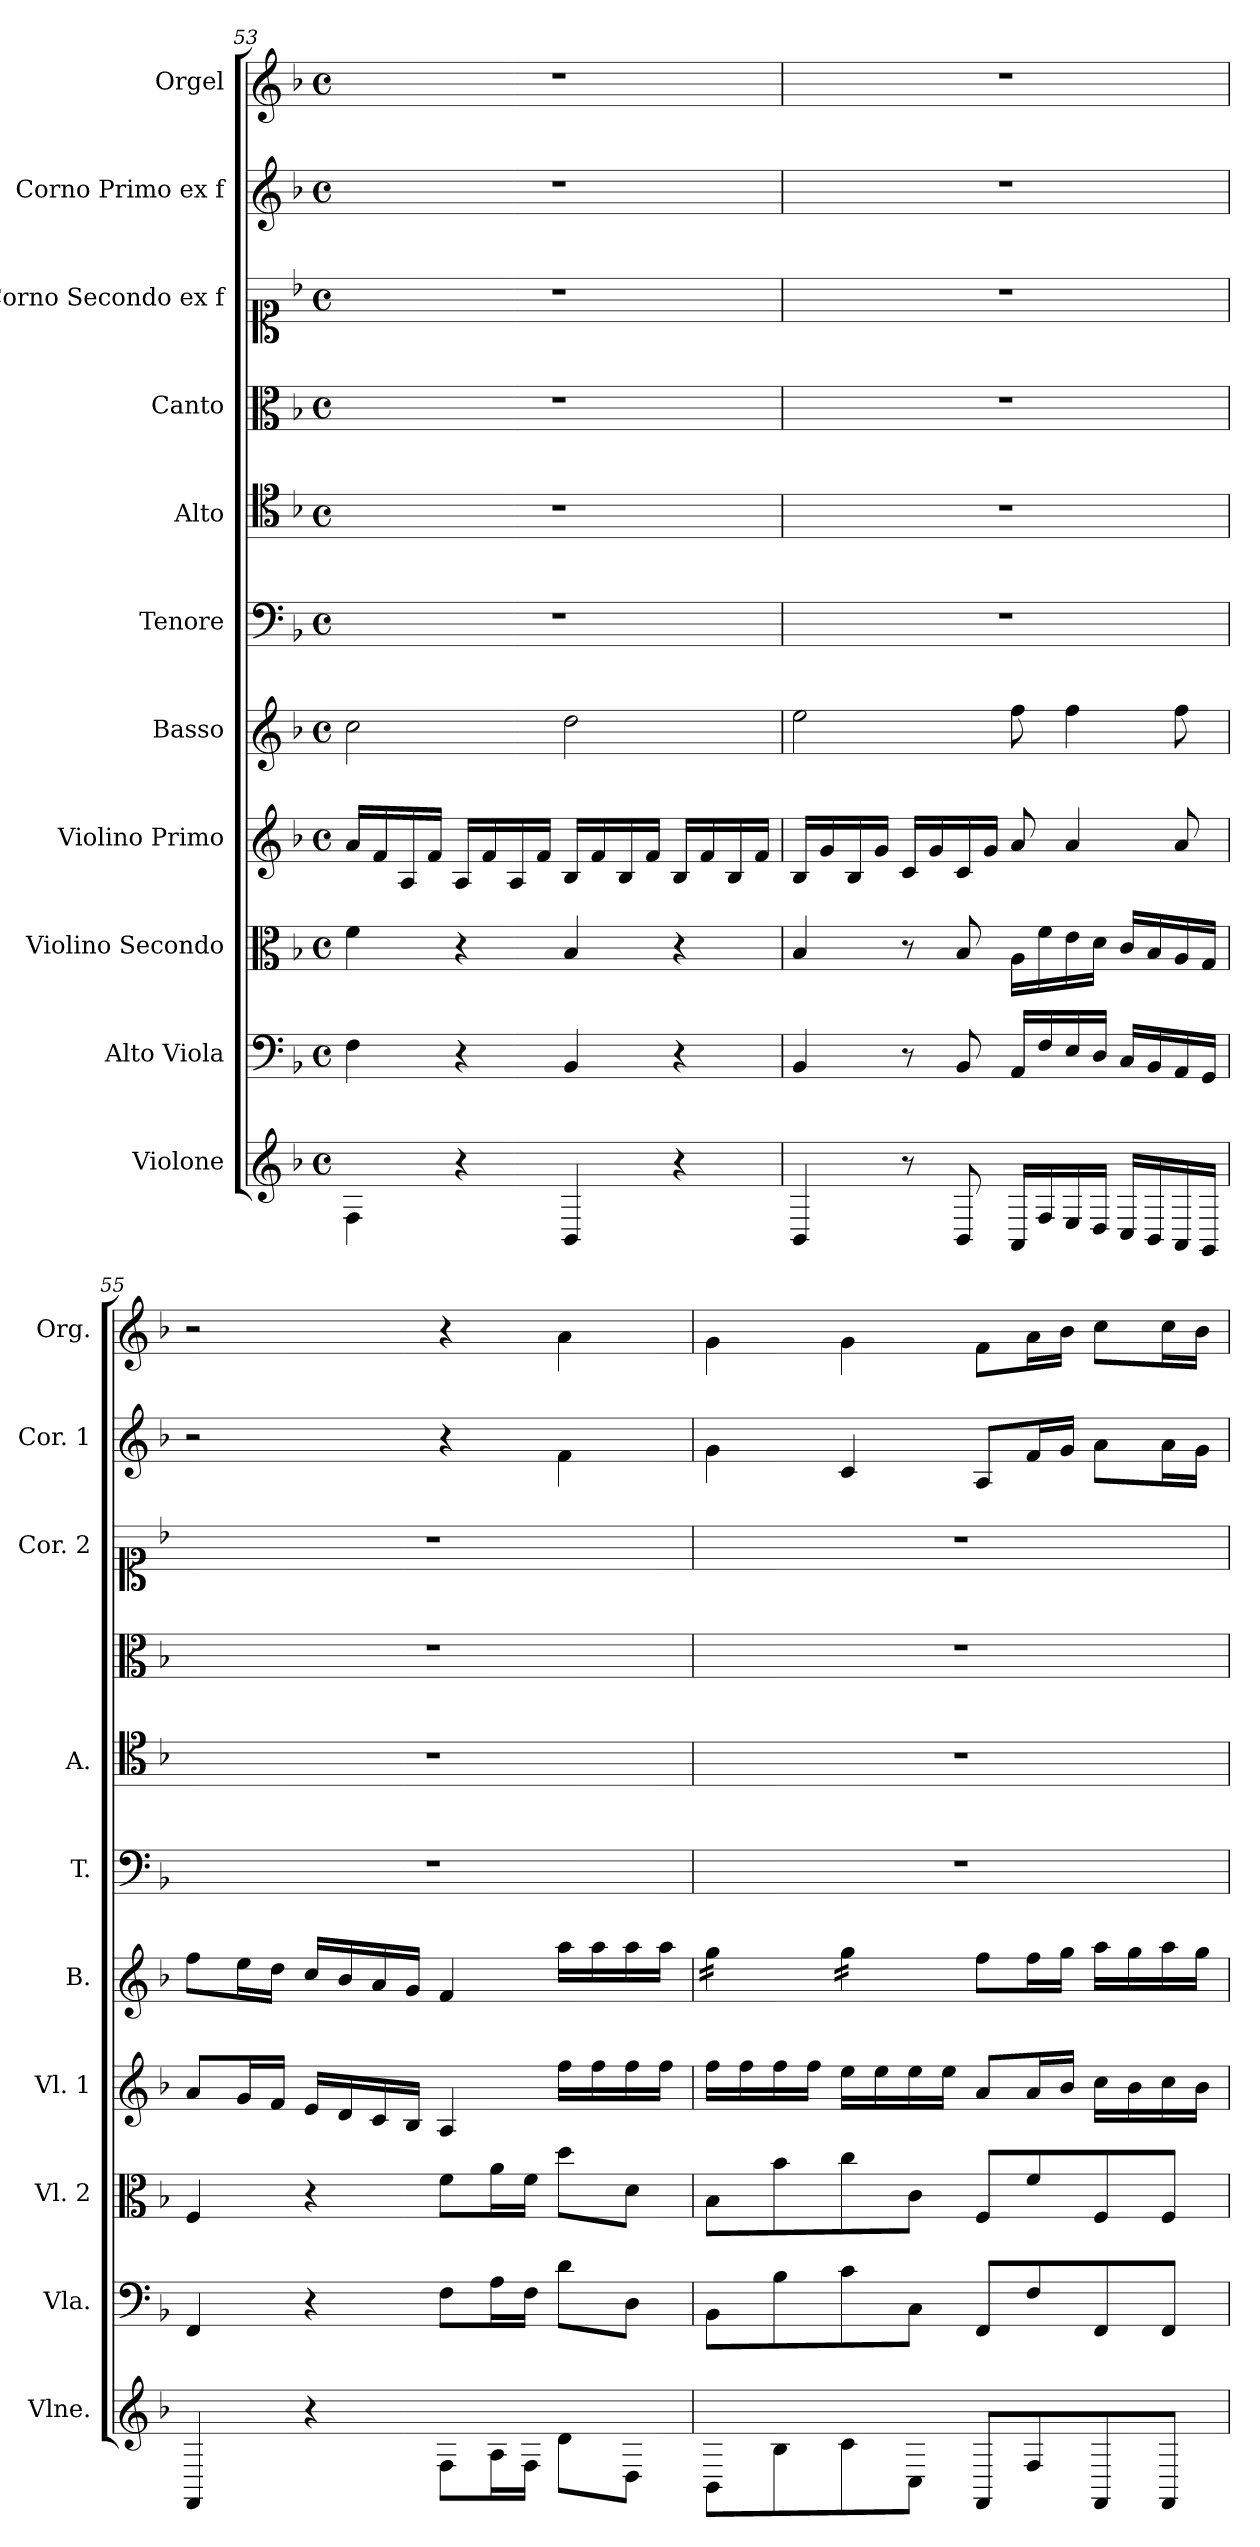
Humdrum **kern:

**kern	**kern	**kern	**kern	**kern	**kern	**kern	**kern	**kern	**kern	**kern
*part11	*part10	*part9	*part8	*part7	*part6	*part5	*part4	*part3	*part2	*part1
*staff11	*staff10	*staff9	*staff8	*staff7	*staff6	*staff5	*staff4	*staff3	*staff2	*staff1
*I"Violone	*I"Alto Viola	*I"Violino Secondo	*I"Violino Primo	*I"Basso	*I"Tenore	*I"Alto	*I"Canto	*I"Corno Secondo ex f	*I"Corno Primo ex f	*I"Orgel
*I'Vlne.	*I'Vla.	*I'Vl. 2	*I'Vl. 1	*I'B.	*I'T.	*I'A.	*	*I'Cor. 2	*I'Cor. 1	*I'Org.
!!LO:PB:g=z
*clefG2	*clefF4	*clefC3	*clefG2	*clefG2	*clefF4	*clefC4	*clefC3	*clefC1	*clefG2	*clefG2
*	*ITrd7c12	*	*	*	*	*	*	*	*ITrd0c7	*ITrd0c7
*k[b-]	*k[b-]	*k[b-]	*k[b-]	*k[b-]	*k[b-]	*k[b-]	*k[b-]	*k[b-]	*k[b-]	*k[b-]
*M4/4	*M4/4	*M4/4	*M4/4	*M4/4	*M4/4	*M4/4	*M4/4	*M4/4	*M4/4	*M4/4
*met(c)	*met(c)	*met(c)	*met(c)	*met(c)	*met(c)	*met(c)	*met(c)	*met(c)	*met(c)	*met(c)
=53	=53	=53	=53	=53	=53	=53	=53	=53	=53	=53
4F\	4FF\	4f\	16a/LL	2cc\	1r	1r	1r	1r	1r	1r
.	.	.	16f/	.	.	.	.	.	.	.
.	.	.	16A/	.	.	.	.	.	.	.
.	.	.	16f/JJ	.	.	.	.	.	.	.
4r	4r	4r	16A/LL	.	.	.	.	.	.	.
.	.	.	16f/	.	.	.	.	.	.	.
.	.	.	16A/	.	.	.	.	.	.	.
.	.	.	16f/JJ	.	.	.	.	.	.	.
4BB-/	4BBB-/	4B-/	16B-/LL	2dd\	.	.	.	.	.	.
.	.	.	16f/	.	.	.	.	.	.	.
.	.	.	16B-/	.	.	.	.	.	.	.
.	.	.	16f/JJ	.	.	.	.	.	.	.
4r	4r	4r	16B-/LL	.	.	.	.	.	.	.
.	.	.	16f/	.	.	.	.	.	.	.
.	.	.	16B-/	.	.	.	.	.	.	.
.	.	.	16f/JJ	.	.	.	.	.	.	.
=54	=54	=54	=54	=54	=54	=54	=54	=54	=54	=54
4BB-/	4BBB-/	4B-/	16B-/LL	2ee\	1r	1r	1r	1r	1r	1r
.	.	.	16g/	.	.	.	.	.	.	.
.	.	.	16B-/	.	.	.	.	.	.	.
.	.	.	16g/JJ	.	.	.	.	.	.	.
8r	8r	8r	16c/LL	.	.	.	.	.	.	.
.	.	.	16g/	.	.	.	.	.	.	.
8BB-/	8BBB-/	8B-/	16c/	.	.	.	.	.	.	.
.	.	.	16g/JJ	.	.	.	.	.	.	.
16AA/LL	16AAA/LL	16A\LL	8a/	8ff\	.	.	.	.	.	.
16F/	16FF/	16f\	.	.	.	.	.	.	.	.
16E/	16EE/	16e\	4a/	4ff\	.	.	.	.	.	.
16D/JJ	16DD/JJ	16d\JJ	.	.	.	.	.	.	.	.
16C/LL	16CC/LL	16c/LL	.	.	.	.	.	.	.	.
16BB-/	16BBB-/	16B-/	.	.	.	.	.	.	.	.
16AA/	16AAA/	16A/	8a/	8ff\	.	.	.	.	.	.
16GG/JJ	16GGG/JJ	16G/JJ	.	.	.	.	.	.	.	.
!!LO:PB:g=z
=55	=55	=55	=55	=55	=55	=55	=55	=55	=55	=55
4FF/	4FFF/	4F/	8a/L	8ff\L	1r	1r	1r	1r	2r	2r
.	.	.	16g/L	16ee\L	.	.	.	.	.	.
.	.	.	16f/JJ	16dd\JJ	.	.	.	.	.	.
4r	4r	4r	16e/LL	16cc/LL	.	.	.	.	.	.
.	.	.	16d/	16b-/	.	.	.	.	.	.
.	.	.	16c/	16a/	.	.	.	.	.	.
.	.	.	16B-/JJ	16g/JJ	.	.	.	.	.	.
8F\L	8FF\L	8f\L	4A/	4f/	.	.	.	.	4r	4r
16A\L	16AA\L	16a\L	.	.	.	.	.	.	.	.
16F\JJ	16FF\JJ	16f\JJ	.	.	.	.	.	.	.	.
8d\L	8D\L	8dd\L	16ff\LL	16aa\LL	.	.	.	.	4f\	4a\
.	.	.	16ff\	16aa\	.	.	.	.	.	.
8D\J	8DD\J	8d\J	16ff\	16aa\	.	.	.	.	.	.
.	.	.	16ff\JJ	16aa\JJ	.	.	.	.	.	.
=56	=56	=56	=56	=56	=56	=56	=56	=56	=56	=56
*	*	*	*	*tremolo	*	*	*	*	*	*
8BB-\L	8BBB-\L	8B-\L	16ff\LL	16gg\LL	1r	1r	1r	1r	4g\	4g\
.	.	.	16ff\	16gg\	.	.	.	.	.	.
8B-\	8BB-\	8b-\	16ff\	16gg\	.	.	.	.	.	.
.	.	.	16ff\JJ	16gg\JJ	.	.	.	.	.	.
8c\	8C\	8cc\	16ee\LL	16gg\LL	.	.	.	.	4c/	4g\
.	.	.	16ee\	16gg\	.	.	.	.	.	.
8C\J	8CC\J	8c\J	16ee\	16gg\	.	.	.	.	.	.
.	.	.	16ee\JJ	16gg\JJ	.	.	.	.	.	.
*	*	*	*	*Xtremolo	*	*	*	*	*	*
8FF/L	8FFF/L	8F/L	8a/L	8ff\L	.	.	.	.	8A/L	8f\L
8F/	8FF/	8f/	16a/L	16ff\L	.	.	.	.	16f/L	16a\L
.	.	.	16b-/JJ	16gg\JJ	.	.	.	.	16g/JJ	16b-\JJ
8FF/	8FFF/	8F/	16cc\LL	16aa\LL	.	.	.	.	8a\L	8cc\L
.	.	.	16b-\	16gg\	.	.	.	.	.	.
8FF/J	8FFF/J	8F/J	16cc\	16aa\	.	.	.	.	16a\L	16cc\L
.	.	.	16b-\JJ	16gg\JJ	.	.	.	.	16g\JJ	16b-\JJ
=	=	=	=	=	=	=	=	=	=	=
*-	*-	*-	*-	*-	*-	*-	*-	*-	*-	*-
